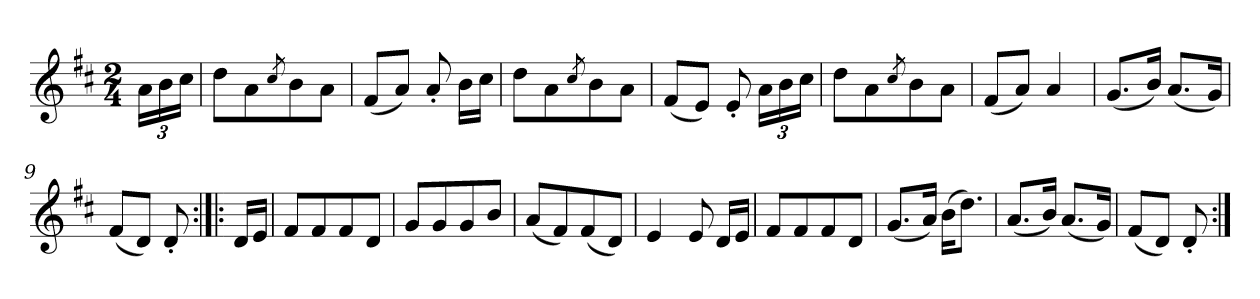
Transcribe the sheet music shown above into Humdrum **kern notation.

**kern
*part1
*staff1
*clefG2
*k[f#c#]
*D:
*M2/4
*Xbrackettup
=1
24a\LL
24b\
24cc#\JJ
=2
8dd\L
8a\
8qcc#/
8b\
8a\J
=3
(<8f#/L
8a/J)
8a'/
16b\LL
16cc#\JJ
=4
8dd\L
8a\
8qcc#/
8b\
8a\J
=5
(<8f#/L
8e/J)
8e'/
24a\LL
24b\
24cc#\JJ
=6
8dd\L
8a\
8qcc#/
8b\
8a\J
=7
(<8f#/L
8a/J)
4a/
=8
(<8.g/L
16b/Jk)
(<8.a/L
16g/Jk)
=9
(<8f#/L
8d/J)
8d'/
!!LO:LB:g=z
=10:|!|:
16d/LL
16e/JJ
=11
8f#/L
8f#/
8f#/
8d/J
=12
8g/L
8g/
8g/
8b/J
=13
(<8a/L
8f#/)
(<8f#/
8d/J)
=14
4e/
8e/
16d/LL
16e/JJ
=15
8f#/L
8f#/
8f#/
8d/J
=16
(<8.g/L
16a/Jk)
(>16b\KL
8.dd\J)
=17
(<8.a/L
16b/Jk)
(<8.a/L
16g/Jk)
=18
(<8f#/L
8d/J)
8d'/
=:|!
*-
